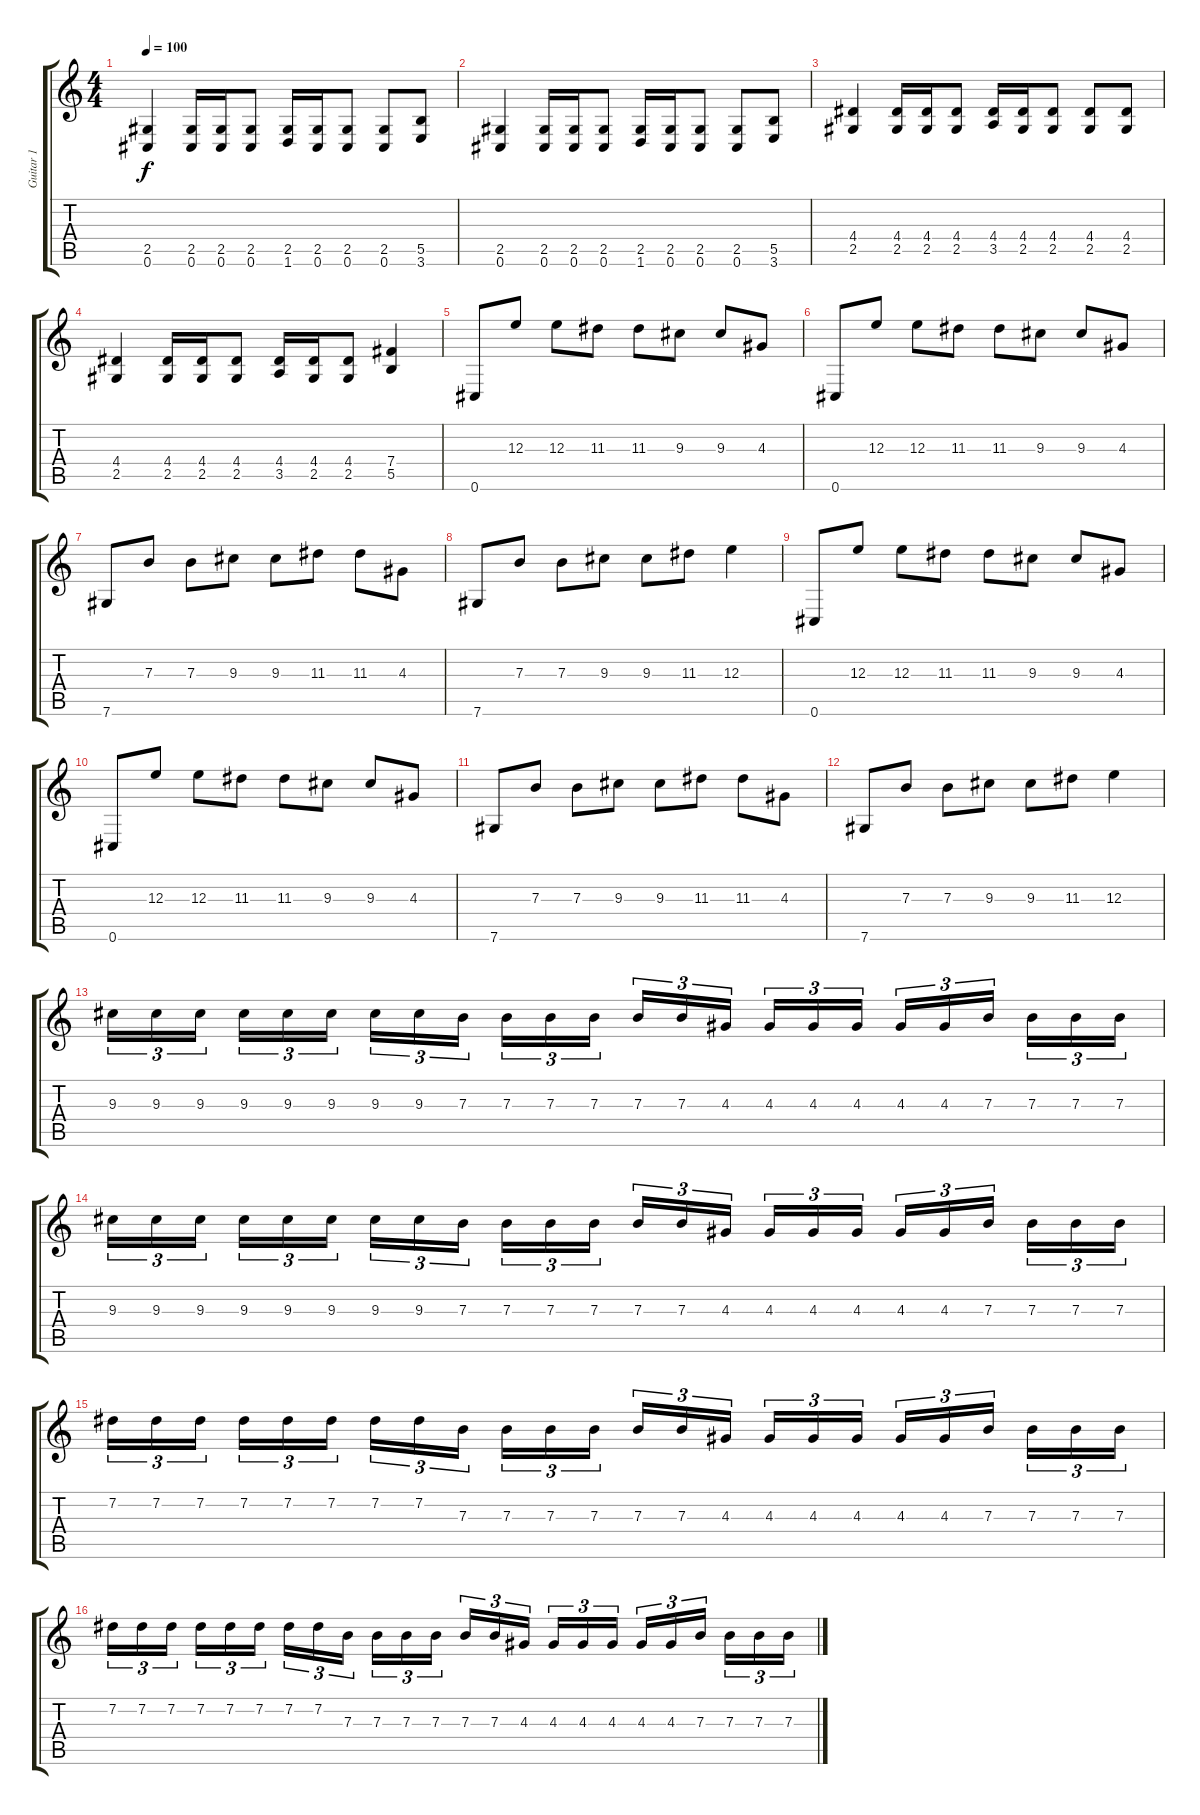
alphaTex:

\track ("Guitar 1" "Guitar 1") {instrument distortionguitar}
\staff {score tabs}
\tuning (Db4 Ab3 E3 B2 Gb2 Db2) {hide}
\ts (4 4)
\tempo 100
\clef g2
\ks c
(2.5 0.6).4{dy f} (2.5 0.6).16 (2.5 0.6).16 (2.5 0.6).8 (2.5 1.6).16 (2.5 0.6).16 (2.5 0.6).8 (2.5 0.6).8 (5.5 3.6).8 |
(2.5 0.6).4 (2.5 0.6).16 (2.5 0.6).16 (2.5 0.6).8 (2.5 1.6).16 (2.5 0.6).16 (2.5 0.6).8 (2.5 0.6).8 (5.5 3.6).8 |
(4.4 2.5).4 (4.4 2.5).16 (4.4 2.5).16 (4.4 2.5).8 (4.4 3.5).16 (4.4 2.5).16 (4.4 2.5).8 (4.4 2.5).8 (4.4 2.5).8 |
(4.4 2.5).4 (4.4 2.5).16 (4.4 2.5).16 (4.4 2.5).8 (4.4 3.5).16 (4.4 2.5).16 (4.4 2.5).8 (7.4 5.5).4 |
0.6.8 12.3.8 12.3.8 11.3.8 11.3.8 9.3.8 9.3.8 4.3.8 |
0.6.8 12.3.8 12.3.8 11.3.8 11.3.8 9.3.8 9.3.8 4.3.8 |
7.6.8 7.3.8 7.3.8 9.3.8 9.3.8 11.3.8 11.3.8 4.3.8 |
7.6.8 7.3.8 7.3.8 9.3.8 9.3.8 11.3.8 12.3.4 |
0.6.8 12.3.8 12.3.8 11.3.8 11.3.8 9.3.8 9.3.8 4.3.8 |
0.6.8 12.3.8 12.3.8 11.3.8 11.3.8 9.3.8 9.3.8 4.3.8 |
7.6.8 7.3.8 7.3.8 9.3.8 9.3.8 11.3.8 11.3.8 4.3.8 |
7.6.8 7.3.8 7.3.8 9.3.8 9.3.8 11.3.8 12.3.4 |
9.3.16{tu (3 2)} 9.3.16{tu (3 2)} 9.3.16{tu (3 2)} 9.3.16{tu (3 2)} 9.3.16{tu (3 2)} 9.3.16{tu (3 2)} 9.3.16{tu (3 2)} 9.3.16{tu (3 2)} 7.3.16{tu (3 2)} 7.3.16{tu (3 2)} 7.3.16{tu (3 2)} 7.3.16{tu (3 2)} 7.3.16{tu (3 2)} 7.3.16{tu (3 2)} 4.3.16{tu (3 2)} 4.3.16{tu (3 2)} 4.3.16{tu (3 2)} 4.3.16{tu (3 2)} 4.3.16{tu (3 2)} 4.3.16{tu (3 2)} 7.3.16{tu (3 2)} 7.3.16{tu (3 2)} 7.3.16{tu (3 2)} 7.3.16{tu (3 2)} |
9.3.16{tu (3 2)} 9.3.16{tu (3 2)} 9.3.16{tu (3 2)} 9.3.16{tu (3 2)} 9.3.16{tu (3 2)} 9.3.16{tu (3 2)} 9.3.16{tu (3 2)} 9.3.16{tu (3 2)} 7.3.16{tu (3 2)} 7.3.16{tu (3 2)} 7.3.16{tu (3 2)} 7.3.16{tu (3 2)} 7.3.16{tu (3 2)} 7.3.16{tu (3 2)} 4.3.16{tu (3 2)} 4.3.16{tu (3 2)} 4.3.16{tu (3 2)} 4.3.16{tu (3 2)} 4.3.16{tu (3 2)} 4.3.16{tu (3 2)} 7.3.16{tu (3 2)} 7.3.16{tu (3 2)} 7.3.16{tu (3 2)} 7.3.16{tu (3 2)} |
7.2.16{tu (3 2)} 7.2.16{tu (3 2)} 7.2.16{tu (3 2)} 7.2.16{tu (3 2)} 7.2.16{tu (3 2)} 7.2.16{tu (3 2)} 7.2.16{tu (3 2)} 7.2.16{tu (3 2)} 7.3.16{tu (3 2)} 7.3.16{tu (3 2)} 7.3.16{tu (3 2)} 7.3.16{tu (3 2)} 7.3.16{tu (3 2)} 7.3.16{tu (3 2)} 4.3.16{tu (3 2)} 4.3.16{tu (3 2)} 4.3.16{tu (3 2)} 4.3.16{tu (3 2)} 4.3.16{tu (3 2)} 4.3.16{tu (3 2)} 7.3.16{tu (3 2)} 7.3.16{tu (3 2)} 7.3.16{tu (3 2)} 7.3.16{tu (3 2)} |
7.2.16{tu (3 2)} 7.2.16{tu (3 2)} 7.2.16{tu (3 2)} 7.2.16{tu (3 2)} 7.2.16{tu (3 2)} 7.2.16{tu (3 2)} 7.2.16{tu (3 2)} 7.2.16{tu (3 2)} 7.3.16{tu (3 2)} 7.3.16{tu (3 2)} 7.3.16{tu (3 2)} 7.3.16{tu (3 2)} 7.3.16{tu (3 2)} 7.3.16{tu (3 2)} 4.3.16{tu (3 2)} 4.3.16{tu (3 2)} 4.3.16{tu (3 2)} 4.3.16{tu (3 2)} 4.3.16{tu (3 2)} 4.3.16{tu (3 2)} 7.3.16{tu (3 2)} 7.3.16{tu (3 2)} 7.3.16{tu (3 2)} 7.3.16{tu (3 2)}
